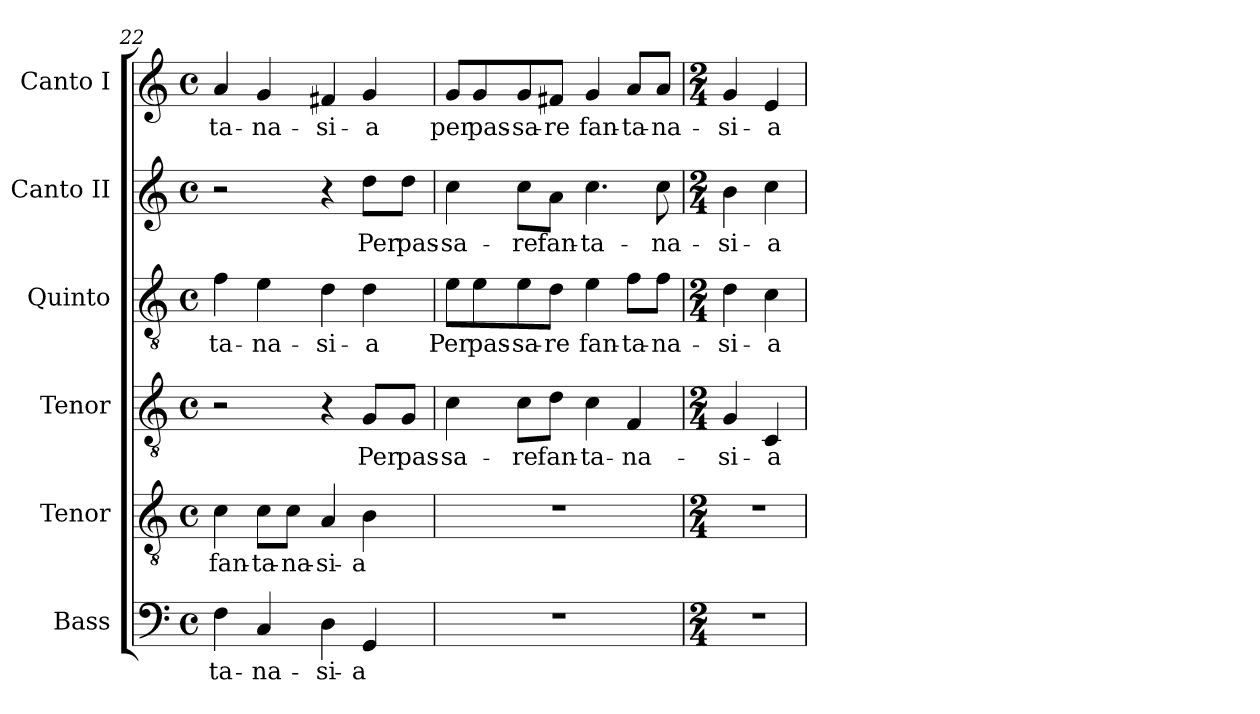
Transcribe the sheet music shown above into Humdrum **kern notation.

**kern	**text	**kern	**text	**kern	**text	**kern	**text	**kern	**text	**kern	**text
*part6	*part6	*part5	*part5	*part4	*part4	*part3	*part3	*part2	*part2	*part1	*part1
*staff6	*staff6	*staff5	*staff5	*staff4	*staff4	*staff3	*staff3	*staff2	*staff2	*staff1	*staff1
*I"Bass	*	*I"Tenor	*	*I"Tenor	*	*I"Quinto	*	*I"Canto II	*	*I"Canto I	*
*I'B.	*	*I'T.	*	*I'T.	*	*I'T.	*	*	*	*	*
*clefF4	*	*clefGv2	*	*clefGv2	*	*clefGv2	*	*clefG2	*	*clefG2	*
*	*	*ITrd7c12	*	*ITrd7c12	*	*ITrd7c12	*	*	*	*	*
*k[]	*	*k[]	*	*k[]	*	*k[]	*	*k[]	*	*k[]	*
*C:	*	*C:	*	*C:	*	*C:	*	*C:	*	*C:	*
*M4/4	*	*M4/4	*	*M4/4	*	*M4/4	*	*M4/4	*	*M4/4	*
*met(c)	*	*met(c)	*	*met(c)	*	*met(c)	*	*met(c)	*	*met(c)	*
=22	=22	=22	=22	=22	=22	=22	=22	=22	=22	=22	=22
!	!LO:LY:b:color=#000000	!	!	!	!	!	!	!	!	!	!
!	!	!	!LO:LY:b:color=#000000	!	!	!	!	!	!	!	!
!	!	!	!	!	!	!	!LO:LY:b:color=#000000	!	!	!	!
!	!	!	!	!	!	!	!	!	!	!	!LO:LY:b:color=#000000
4Fi\	-ta-	4Ci\	fan-	2r	.	4Fi\	-ta-	2r	.	4ai/	-ta-
!	!LO:LY:b:color=#000000	!	!	!	!	!	!	!	!	!	!
!	!	!	!LO:LY:b:color=#000000	!	!	!	!	!	!	!	!
!	!	!	!	!	!	!	!LO:LY:b:color=#000000	!	!	!	!
!	!	!	!	!	!	!	!	!	!	!	!LO:LY:b:color=#000000
4Ci/	-na-	8Ci\L	-ta-	.	.	4Ei\	-na-	.	.	4gi/	-na-
!	!	!	!LO:LY:b:color=#000000	!	!	!	!	!	!	!	!
.	.	8Ci\J	-na-	.	.	.	.	.	.	.	.
!	!LO:LY:b:color=#000000	!	!	!	!	!	!	!	!	!	!
!	!	!	!LO:LY:b:color=#000000	!	!	!	!	!	!	!	!
!	!	!	!	!	!	!	!LO:LY:b:color=#000000	!	!	!	!
!	!	!	!	!	!	!	!	!	!	!	!LO:LY:b:color=#000000
4Di\	-si-	4AAi/	-si-	4r	.	4Di\	-si-	4r	.	4f#Xi/	-si-
!	!LO:LY:b:color=#000000	!	!	!	!	!	!	!	!	!	!
!	!	!	!LO:LY:b:color=#000000	!	!	!	!	!	!	!	!
!	!	!	!	!	!LO:LY:b:color=#000000	!	!	!	!	!	!
!	!	!	!	!	!	!	!LO:LY:b:color=#000000	!	!	!	!
!	!	!	!	!	!	!	!	!	!LO:LY:b:color=#000000	!	!
!	!	!	!	!	!	!	!	!	!	!	!LO:LY:b:color=#000000
4GGi/	-a	4BBi\	-a	8GGi/L	Per	4Di\	-a	8ddi\L	Per	4gi/	-a
!	!	!	!	!	!LO:LY:b:color=#000000	!	!	!	!	!	!
!	!	!	!	!	!	!	!	!	!LO:LY:b:color=#000000	!	!
.	.	.	.	8GGi/J	pas-	.	.	8ddi\J	pas-	.	.
=23	=23	=23	=23	=23	=23	=23	=23	=23	=23	=23	=23
!	!	!	!	!	!LO:LY:b:color=#000000	!	!	!	!	!	!
!	!	!	!	!	!	!	!LO:LY:b:color=#000000	!	!	!	!
!	!	!	!	!	!	!	!	!	!LO:LY:b:color=#000000	!	!
!	!	!	!	!	!	!	!	!	!	!	!LO:LY:b:color=#000000
1r	.	1r	.	4Ci\	-sa-	8Ei\L	Per	4cci\	-sa-	8gi/L	per
!	!	!	!	!	!	!	!LO:LY:b:color=#000000	!	!	!	!
!	!	!	!	!	!	!	!	!	!	!	!LO:LY:b:color=#000000
.	.	.	.	.	.	8Ei\	pas-	.	.	8gi/	pas-
!	!	!	!	!	!LO:LY:b:color=#000000	!	!	!	!	!	!
!	!	!	!	!	!	!	!LO:LY:b:color=#000000	!	!	!	!
!	!	!	!	!	!	!	!	!	!LO:LY:b:color=#000000	!	!
!	!	!	!	!	!	!	!	!	!	!	!LO:LY:b:color=#000000
.	.	.	.	8Ci\L	-re	8Ei\	-sa-	8cci\L	-re	8gi/	-sa-
!	!	!	!	!	!LO:LY:b:color=#000000	!	!	!	!	!	!
!	!	!	!	!	!	!	!LO:LY:b:color=#000000	!	!	!	!
!	!	!	!	!	!	!	!	!	!LO:LY:b:color=#000000	!	!
!	!	!	!	!	!	!	!	!	!	!	!LO:LY:b:color=#000000
.	.	.	.	8Di\J	fan-	8Di\J	-re	8ai\J	fan-	8f#Xi/J	-re
!	!	!	!	!	!LO:LY:b:color=#000000	!	!	!	!	!	!
!	!	!	!	!	!	!	!LO:LY:b:color=#000000	!	!	!	!
!	!	!	!	!	!	!	!	!	!LO:LY:b:color=#000000	!	!
!	!	!	!	!	!	!	!	!	!	!	!LO:LY:b:color=#000000
.	.	.	.	4Ci\	-ta-	4Ei\	fan-	4.cci\	-ta-	4gi/	fan-
!	!	!	!	!	!LO:LY:b:color=#000000	!	!	!	!	!	!
!	!	!	!	!	!	!	!LO:LY:b:color=#000000	!	!	!	!
!	!	!	!	!	!	!	!	!	!	!	!LO:LY:b:color=#000000
.	.	.	.	4FFi/	-na-	8Fi\L	-ta-	.	.	8ai/L	-ta-
!	!	!	!	!	!	!	!LO:LY:b:color=#000000	!	!	!	!
!	!	!	!	!	!	!	!	!	!LO:LY:b:color=#000000	!	!
!	!	!	!	!	!	!	!	!	!	!	!LO:LY:b:color=#000000
.	.	.	.	.	.	8Fi\J	-na-	8cci\	-na-	8ai/J	-na-
=24	=24	=24	=24	=24	=24	=24	=24	=24	=24	=24	=24
*M2/4	*	*M2/4	*	*M2/4	*	*M2/4	*	*M2/4	*	*M2/4	*
!LO:N:vis=1	!	!LO:N:vis=1	!	!	!	!	!	!	!	!	!
!	!	!	!	!	!LO:LY:b:color=#000000	!	!	!	!	!	!
!	!	!	!	!	!	!	!LO:LY:b:color=#000000	!	!	!	!
!	!	!	!	!	!	!	!	!	!LO:LY:b:color=#000000	!	!
!	!	!	!	!	!	!	!	!	!	!	!LO:LY:b:color=#000000
2r	.	2r	.	4GGi/	-si-	4Di\	-si-	4bi\	-si-	4gi/	-si-
!	!	!	!	!	!LO:LY:b:color=#000000	!	!	!	!	!	!
!	!	!	!	!	!	!	!LO:LY:b:color=#000000	!	!	!	!
!	!	!	!	!	!	!	!	!	!LO:LY:b:color=#000000	!	!
!	!	!	!	!	!	!	!	!	!	!	!LO:LY:b:color=#000000
.	.	.	.	4CCi/	-a	4Ci\	-a	4cci\	-a	4ei/	-a
=	=	=	=	=	=	=	=	=	=	=	=
*-	*-	*-	*-	*-	*-	*-	*-	*-	*-	*-	*-
